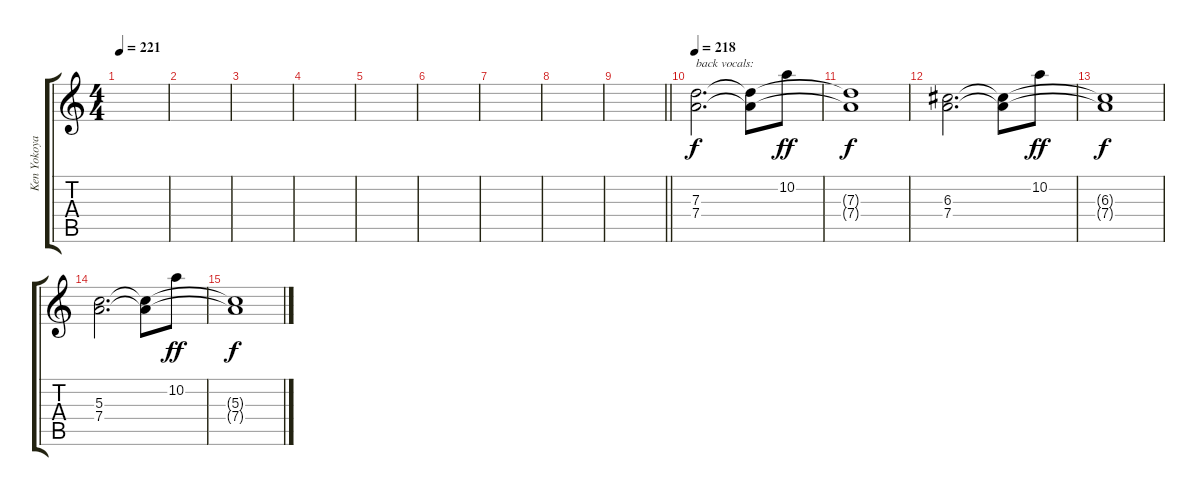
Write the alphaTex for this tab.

\track ("Ken Yokoyama" "Ken Yokoya") {instrument distortionguitar}
\staff {score tabs}
\tuning (E4 B3 G3 D3 A2 E2) {hide}
\ts (4 4)
\tempo 221
\clef g2
\ks c
|
|
|
|
|
|
|
|
\barLineRight lightlight
|
\section ("" "")
\tempo 218
(7.3 7.4).2{d txt "back vocals:"} (7.3{t} 7.4{t}).8 10.2.8{dy ff} |
(7.3{t} 7.4{t}).1{dy f} |
(6.3 7.4).2{d} (6.3{t} 7.4{t}).8 10.2.8{dy ff} |
(6.3{t} 7.4{t}).1{dy f} |
(5.3 7.4).2{d} (5.3{t} 7.4{t}).8 10.2.8{dy ff} |
(5.3{t} 7.4{t}).1{dy f}
